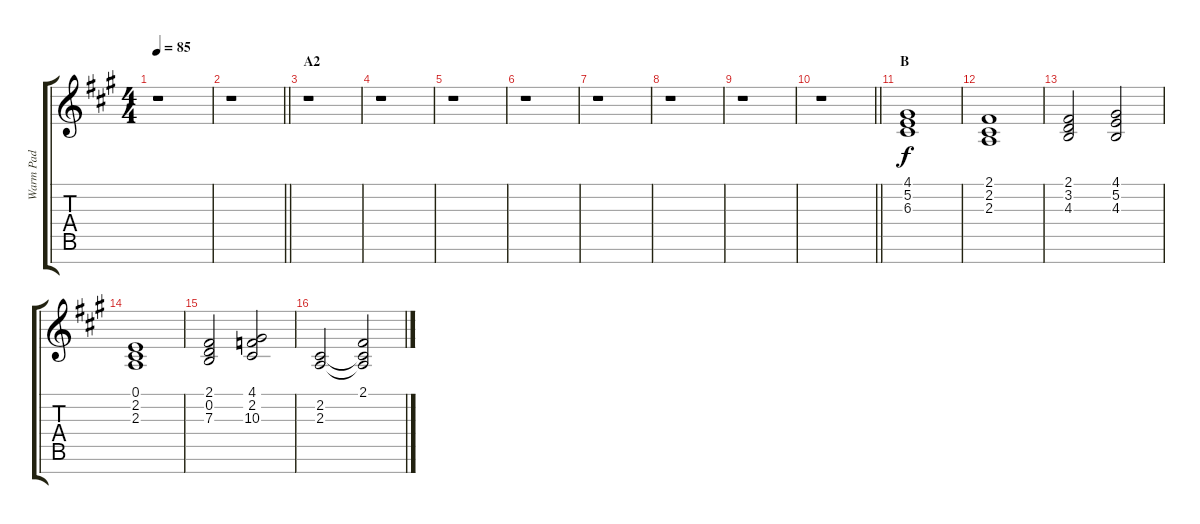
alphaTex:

\track ("Warm Pad" "Warm Pad") {instrument pad2warm}
\staff {score tabs}
\tuning (E4 B3 G3 D3 A2 E2 B1) {hide}
\ts (4 4)
\tempo 85
\clef g2
\ks a
r.1{dy f} |
\barLineRight lightlight
r.1 |
\section ("" "A2")
r.1 |
r.1 |
r.1 |
r.1 |
r.1 |
r.1 |
r.1 |
\barLineRight lightlight
r.1 |
\section ("" "B")
(4.1 5.2 6.3).1{volume 8 instrument pad2warm} |
(2.1 2.2 2.3).1 |
(2.1 3.2 4.3).2 (4.1 5.2 4.3).2 |
(0.1 2.2 2.3).1 |
(2.1 0.2 7.3).2 (4.1 2.2 10.3).2 |
(2.2 2.3).2 (2.1 2.2{t} 2.3{t}).2
